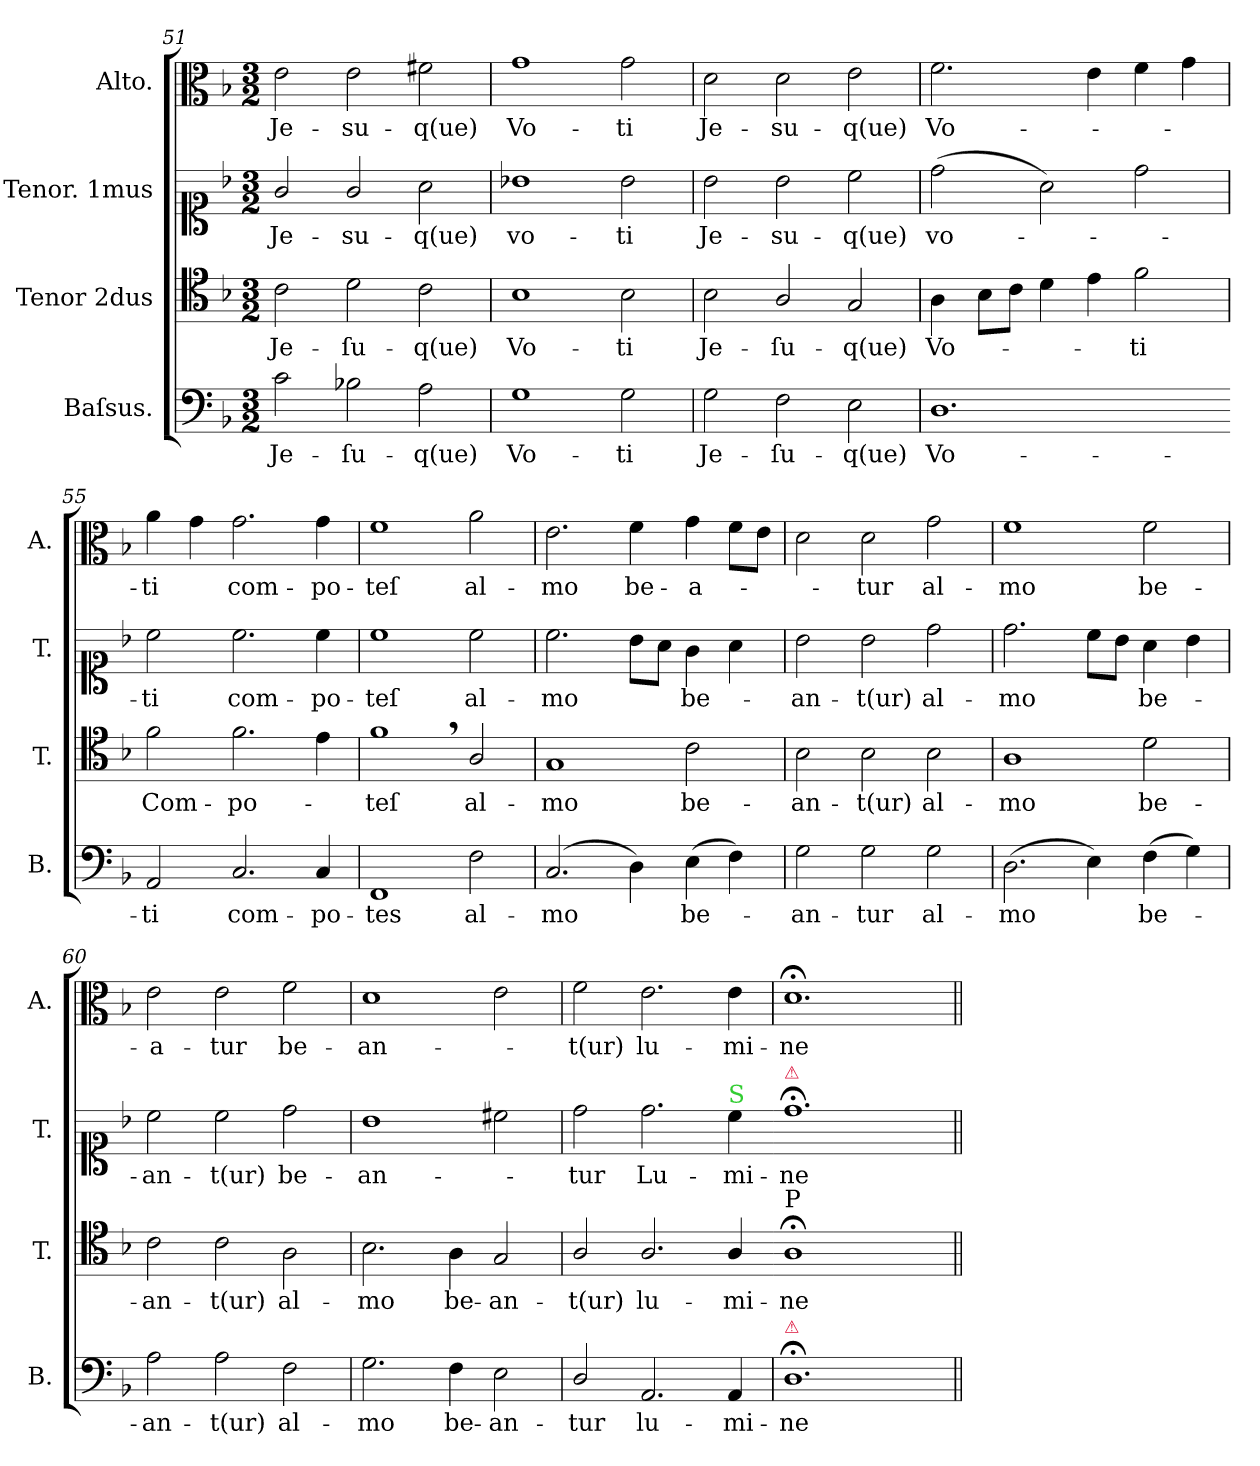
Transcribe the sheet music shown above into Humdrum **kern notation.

**kern	**text	**kern	**text	**kern	**text	**kern	**text
*part4	*part4	*part3	*part3	*part2	*part2	*part1	*part1
*staff4	*staff4	*staff3	*staff3	*staff2	*staff2	*staff1	*staff1
*I"Baſsus.	*	*I"Tenor 2dus	*	*I"Tenor. 1mus	*	*I"Alto.	*
*I'B.	*	*I'T.	*	*I'T.	*	*I'A.	*
*clefF4	*	*clefC4	*	*clefC1	*	*clefC3	*
*k[b-]	*	*k[b-]	*	*k[b-]	*	*k[b-]	*
*M3/2	*	*M3/2	*	*M3/2	*	*M3/2	*
=51	=51	=51	=51	=51	=51	=51	=51
2c\	Je-	2c\	Je-	2g/	Je-	2e\	Je-
2B-X\	-ſu-	2d\	-ſu-	2g/	-su-	2e\	-su-
2A\	-q(ue)	2c\	-q(ue)	2a\	-q(ue)	2f#X\	-q(ue)
=52	=52	=52	=52	=52	=52	=52	=52
1G	Vo-	1B-	Vo-	1b-X	vo-	1g	Vo-
2G\	-ti	2B-\	ti	2b-\	-ti	2g\	-ti
=53	=53	=53	=53	=53	=53	=53	=53
!	!LO:LY:i	!	!	!	!LO:LY:i	!	!LO:LY:i
2G\	Je-	2B-\	Je-	2b-\	Je-	2d\	Je-
!	!LO:LY:i	!	!	!	!LO:LY:i	!	!LO:LY:i
2F\	-ſu-	2A/	-ſu-	2b-\	-su-	2d\	-su-
!	!LO:LY:i	!	!	!	!LO:LY:i	!	!LO:LY:i
2E\	-q(ue)	2G/	-q(ue)	2cc\	-q(ue)	2e\	-q(ue)
=54	=54	=54	=54	=54	=54	=54	=54
!	!LO:LY:i	!	!	!	!	!	!LO:LY:i
1.D	Vo-	4A\	Vo-	(>2dd\	vo-	2.f\	Vo-
.	.	8B-\L	.	.	.	.	.
.	.	8c\J	.	.	.	.	.
.	.	4d\	.	2a\)	.	.	.
.	.	4e\	.	.	.	4e\	.
.	.	2f\	-ti	2dd\	.	4f\	.
.	.	.	.	.	.	4g\	.
=55-	=55	=55	=55	=55	=55	=55	=55
!	!LO:LY:i	!	!	!	!	!	!LO:LY:i
2AA/	-ti	2f\	Com-	2cc\	-ti	4a\	-ti
.	.	.	.	.	.	4g\	.
2.C/	com-	2.f\	-po-	2.cc\	com-	2.g\	com-
4C/	-po-	4e\	.	4cc\	-po-	4g\	-po-
=56	=56	=56	=56	=56	=56	=56	=56
1FF	-tes	1f,>	-teſ	1cc	-teſ	1f	-teſ
2F\	al-	2A/	al-	2cc\	al-	2a\	al-
=57	=57	=57	=57	=57	=57	=57	=57
(>2.C/	-mo	1G	-mo	2.cc\	-mo	2.e\	-mo
4D\)	.	.	.	8b-\L	.	4f\	be-
.	.	.	.	8a\J	.	.	.
(>4E\	be-	2c\	be-	4g\	be-	4g\	-a-
4F\)	.	.	.	4a\	.	8f\L	.
.	.	.	.	.	.	8e\J	.
=58	=58	=58	=58	=58	=58	=58	=58
2G\	-an-	2B-\	-an-	2b-\	-an-	2d\	.
2G\	-tur	2B-\	-t(ur)	2b-\	-t(ur)	2d\	-tur
!	!	!	!LO:LY:i	!	!	!	!LO:LY:i
2G\	al-	2B-\	al-	2dd\	al-	2g\	al-
=59	=59	=59	=59	=59	=59	=59	=59
!	!	!	!LO:LY:i	!	!	!	!LO:LY:i
(>2.D\	-mo	1A	-mo	2.dd\	-mo	1f	-mo
4E\)	.	.	.	8cc\L	.	.	.
.	.	.	.	8b-\J	.	.	.
!	!	!	!LO:LY:i	!	!	!	!LO:LY:i
(>4F\	be-	2d\	be-	4a\	be-	2f\	be-
4G\)	.	.	.	4b-\	.	.	.
=60	=60	=60	=60	=60	=60	=60	=60
!	!	!	!LO:LY:i	!	!	!	!LO:LY:i
2A\	-an-	2c\	-an-	2cc\	-an-	2e\	-a-
!	!	!	!LO:LY:i	!	!	!	!LO:LY:i
2A\	-t(ur)	2c\	-t(ur)	2cc\	-t(ur)	2e\	-tur
!	!LO:LY:i	!	!LO:LY:i	!	!	!	!
2F\	al-	2A\	al-	2dd\	be-	2f\	be-
=61	=61	=61	=61	=61	=61	=61	=61
!	!LO:LY:i	!	!LO:LY:i	!	!	!	!
2.G\	-mo	2.B-\	-mo	1b-	-an-	1d	-an-
!	!LO:LY:i	!	!LO:LY:i	!	!	!	!
4F\	be-	4A\	be-	.	.	.	.
!	!LO:LY:i	!	!LO:LY:i	!	!	!	!
2E\	-an-	2G/	-an-	2cc#X\	.	2e\	.
=62	=62	=62	=62	=62	=62	=62	=62
!	!LO:LY:i	!	!LO:LY:i	!	!	!	!
2D/	-tur	2A/	-t(ur)	2dd\	-tur	2f\	-t(ur)
2.AA/	lu-	2.A/	lu-	2.dd\	Lu-	2.e\	lu-
!	!	!	!	!LO:TX:a:color=limegreen:t=S	!	!	!
4AA/	-mi-	4A/	-mi-	4cc\	-mi-	4e\	-mi-
=63	=63	=63-	=63	=63-	=63	=63	=63
!	!	!	!	!LO:TX:a:color=crimson:t=⚠	!	!	!
!	!	!LO:TX:a:t=P	!	!	!	!	!
!LO:TX:a:color=crimson:t=⚠	!	!	!	!	!	!	!
1.D;<;	-ne	1A;<;	-ne	1.dd;<;	-ne	1.d;	-ne
.	.	2ryy	.	.	.	.	.
=||	=||	=||	=||	=||	=||	=||	=||
*-	*-	*-	*-	*-	*-	*-	*-
